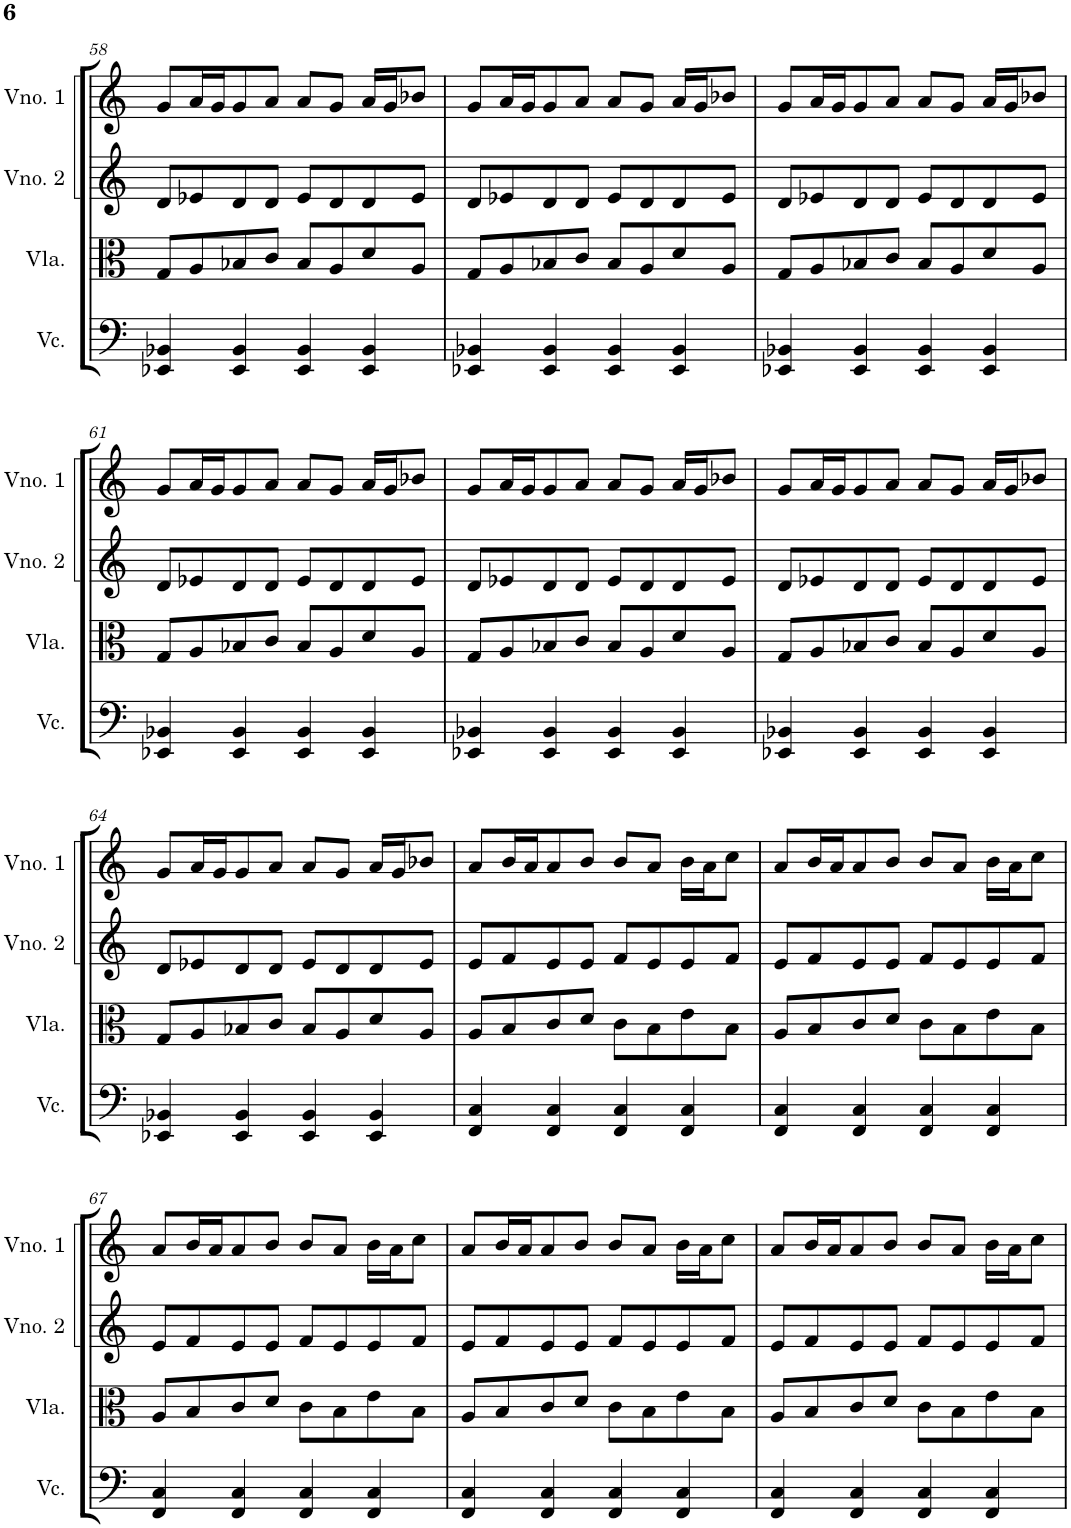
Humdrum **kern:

**kern	**kern	**kern	**kern
*part4	*part3	*part2	*part1
*staff4	*staff3	*staff2	*staff1
*I"Violoncelo	*I"Viola	*I"Violino 2	*I"Violino 1
*I'Vc.	*I'Vla.	*I'Vno. 2	*I'Vno. 1
!!LO:PB:g=z
*clefF4	*clefC3	*clefG2	*clefG2
*k[]	*k[]	*k[]	*k[]
*M2/2	*M2/2	*M2/2	*M2/2
*met(c|)	*met(c|)	*met(c|)	*met(c|)
=58	=58	=58	=58
4EE-X/ 4BB-X/	8G/L	8d/L	8g/L
.	8A/	8e-X/	16a/L
.	.	.	16g/J
4EE-/ 4BB-/	8B-X/	8d/	8g/
.	8c/J	8d/J	8a/J
4EE-/ 4BB-/	8B-/L	8e-/L	8a/L
.	8A/	8d/	8g/J
4EE-/ 4BB-/	8d/	8d/	16a/LL
.	.	.	16g/J
.	8A/J	8e-/J	8b-X/J
=59	=59	=59	=59
4EE-X/ 4BB-X/	8G/L	8d/L	8g/L
.	8A/	8e-X/	16a/L
.	.	.	16g/J
4EE-/ 4BB-/	8B-X/	8d/	8g/
.	8c/J	8d/J	8a/J
4EE-/ 4BB-/	8B-/L	8e-/L	8a/L
.	8A/	8d/	8g/J
4EE-/ 4BB-/	8d/	8d/	16a/LL
.	.	.	16g/J
.	8A/J	8e-/J	8b-X/J
=60	=60	=60	=60
4EE-X/ 4BB-X/	8G/L	8d/L	8g/L
.	8A/	8e-X/	16a/L
.	.	.	16g/J
4EE-/ 4BB-/	8B-X/	8d/	8g/
.	8c/J	8d/J	8a/J
4EE-/ 4BB-/	8B-/L	8e-/L	8a/L
.	8A/	8d/	8g/J
4EE-/ 4BB-/	8d/	8d/	16a/LL
.	.	.	16g/J
.	8A/J	8e-/J	8b-X/J
!!LO:LB:g=z
=61	=61	=61	=61
4EE-X/ 4BB-X/	8G/L	8d/L	8g/L
.	8A/	8e-X/	16a/L
.	.	.	16g/J
4EE-/ 4BB-/	8B-X/	8d/	8g/
.	8c/J	8d/J	8a/J
4EE-/ 4BB-/	8B-/L	8e-/L	8a/L
.	8A/	8d/	8g/J
4EE-/ 4BB-/	8d/	8d/	16a/LL
.	.	.	16g/J
.	8A/J	8e-/J	8b-X/J
=62	=62	=62	=62
4EE-X/ 4BB-X/	8G/L	8d/L	8g/L
.	8A/	8e-X/	16a/L
.	.	.	16g/J
4EE-/ 4BB-/	8B-X/	8d/	8g/
.	8c/J	8d/J	8a/J
4EE-/ 4BB-/	8B-/L	8e-/L	8a/L
.	8A/	8d/	8g/J
4EE-/ 4BB-/	8d/	8d/	16a/LL
.	.	.	16g/J
.	8A/J	8e-/J	8b-X/J
=63	=63	=63	=63
4EE-X/ 4BB-X/	8G/L	8d/L	8g/L
.	8A/	8e-X/	16a/L
.	.	.	16g/J
4EE-/ 4BB-/	8B-X/	8d/	8g/
.	8c/J	8d/J	8a/J
4EE-/ 4BB-/	8B-/L	8e-/L	8a/L
.	8A/	8d/	8g/J
4EE-/ 4BB-/	8d/	8d/	16a/LL
.	.	.	16g/J
.	8A/J	8e-/J	8b-X/J
!!LO:LB:g=z
=64	=64	=64	=64
4EE-X/ 4BB-X/	8G/L	8d/L	8g/L
.	8A/	8e-X/	16a/L
.	.	.	16g/J
4EE-/ 4BB-/	8B-X/	8d/	8g/
.	8c/J	8d/J	8a/J
4EE-/ 4BB-/	8B-/L	8e-/L	8a/L
.	8A/	8d/	8g/J
4EE-/ 4BB-/	8d/	8d/	16a/LL
.	.	.	16g/J
.	8A/J	8e-/J	8b-X/J
=65	=65	=65	=65
4FF/ 4C/	8A/L	8e/L	8a/L
.	8B/	8f/	16b/L
.	.	.	16a/J
4FF/ 4C/	8c/	8e/	8a/
.	8d/J	8e/J	8b/J
4FF/ 4C/	8c\L	8f/L	8b/L
.	8B\	8e/	8a/J
4FF/ 4C/	8e\	8e/	16b\LL
.	.	.	16a\J
.	8B\J	8f/J	8cc\J
=66	=66	=66	=66
4FF/ 4C/	8A/L	8e/L	8a/L
.	8B/	8f/	16b/L
.	.	.	16a/J
4FF/ 4C/	8c/	8e/	8a/
.	8d/J	8e/J	8b/J
4FF/ 4C/	8c\L	8f/L	8b/L
.	8B\	8e/	8a/J
4FF/ 4C/	8e\	8e/	16b\LL
.	.	.	16a\J
.	8B\J	8f/J	8cc\J
!!LO:LB:g=z
=67	=67	=67	=67
4FF/ 4C/	8A/L	8e/L	8a/L
.	8B/	8f/	16b/L
.	.	.	16a/J
4FF/ 4C/	8c/	8e/	8a/
.	8d/J	8e/J	8b/J
4FF/ 4C/	8c\L	8f/L	8b/L
.	8B\	8e/	8a/J
4FF/ 4C/	8e\	8e/	16b\LL
.	.	.	16a\J
.	8B\J	8f/J	8cc\J
=68	=68	=68	=68
4FF/ 4C/	8A/L	8e/L	8a/L
.	8B/	8f/	16b/L
.	.	.	16a/J
4FF/ 4C/	8c/	8e/	8a/
.	8d/J	8e/J	8b/J
4FF/ 4C/	8c\L	8f/L	8b/L
.	8B\	8e/	8a/J
4FF/ 4C/	8e\	8e/	16b\LL
.	.	.	16a\J
.	8B\J	8f/J	8cc\J
=69	=69	=69	=69
4FF/ 4C/	8A/L	8e/L	8a/L
.	8B/	8f/	16b/L
.	.	.	16a/J
4FF/ 4C/	8c/	8e/	8a/
.	8d/J	8e/J	8b/J
4FF/ 4C/	8c\L	8f/L	8b/L
.	8B\	8e/	8a/J
4FF/ 4C/	8e\	8e/	16b\LL
.	.	.	16a\J
.	8B\J	8f/J	8cc\J
=	=	=	=
*-	*-	*-	*-
